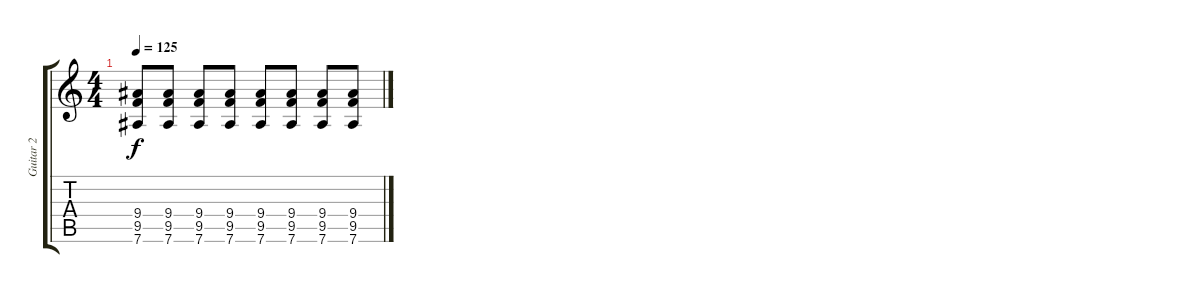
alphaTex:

\track ("Guitar 2" "Guitar 2") {instrument electricguitarjazz}
\staff {score tabs}
\tuning (Eb4 Bb3 Gb3 Db3 Ab2 Eb2) {hide}
\ts (4 4)
\tempo 125
\clef g2
\ks c
(9.4{t} 9.5{t} 7.6{t}).8{dy f} (9.4 9.5 7.6).8 (9.4 9.5 7.6).8 (9.4 9.5 7.6).8 (9.4 9.5 7.6).8 (9.4 9.5 7.6).8 (9.4 9.5 7.6).8 (9.4 9.5 7.6).8
